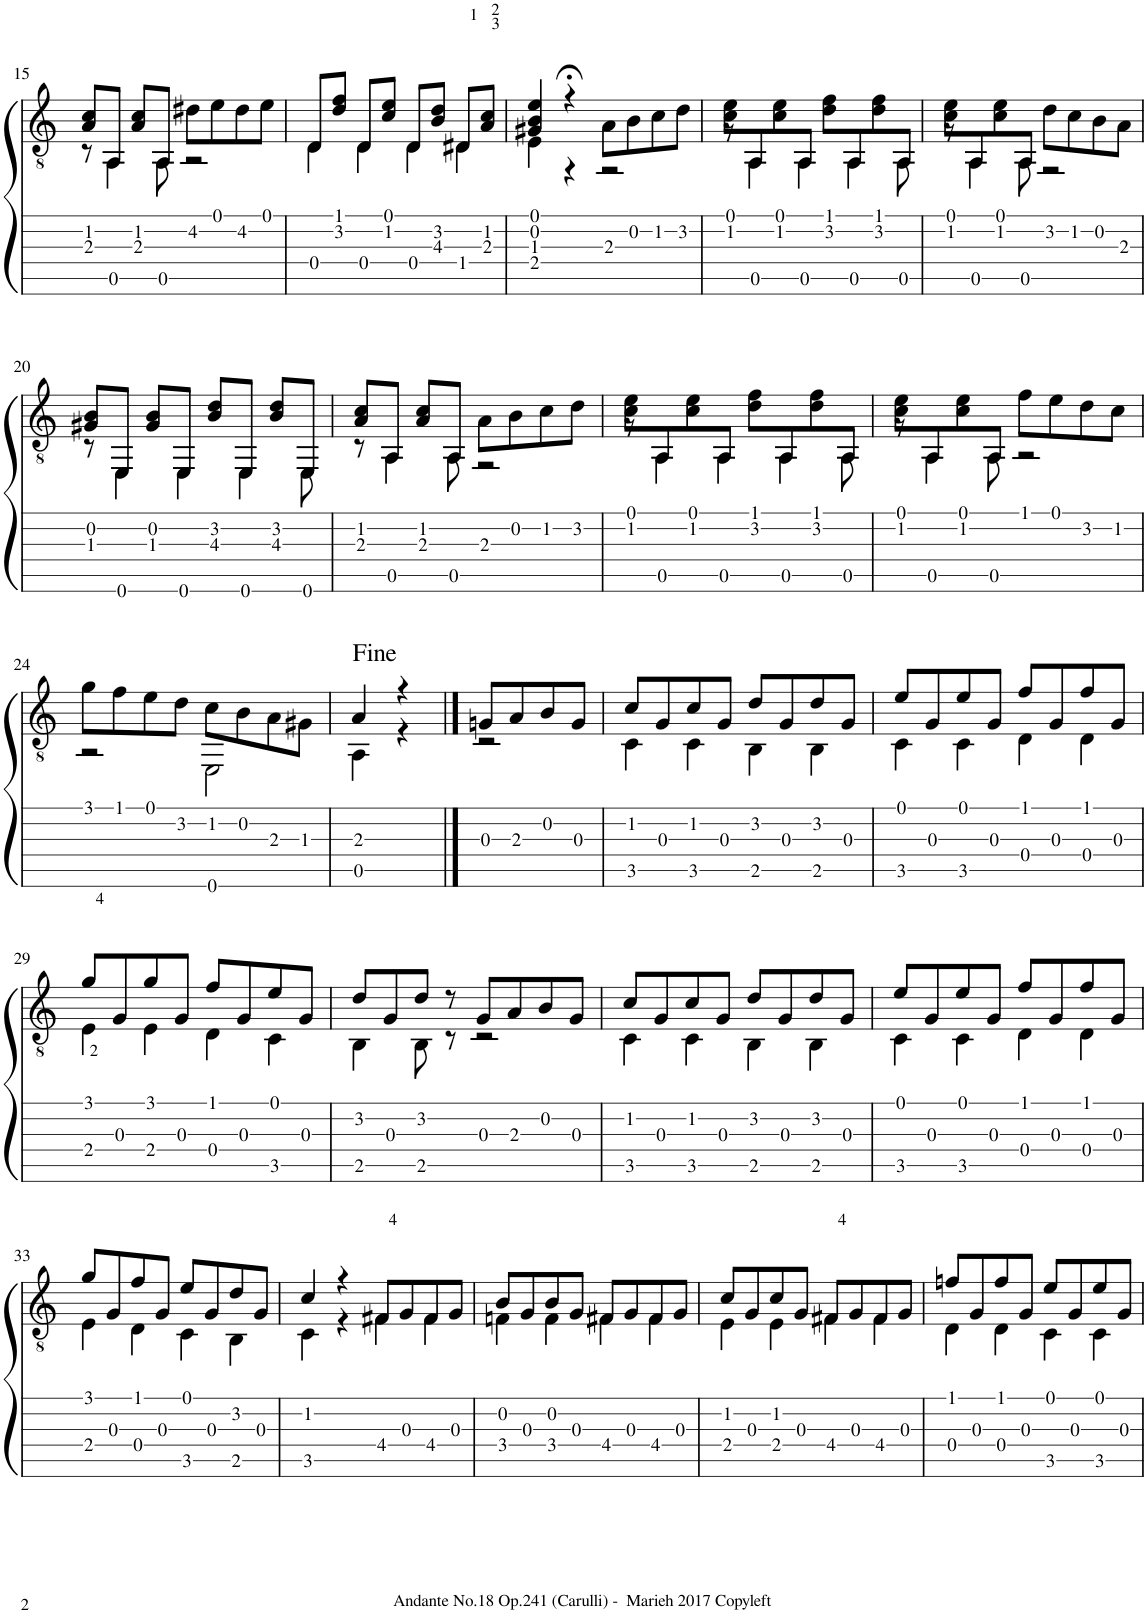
**kern	**kern
*part2	*part1
*staff2	*staff1
*I"Guitare classique [Tablature]	*I"Classical Guitar
!!LO:PB:g=z
*	*clefGv2
*k[]	*k[]
*M4/4	*M4/4
*met(c)	*met(c)
=15	=15
*^	*^
8A\ 8c\L	8r	8A/ 8c/L	8r
8AAJ	4r	8AA/J	4AA\
8A\ 8c\L	.	8A/ 8c/L	.
8AAJ	8r	8AA/J	8AA\
8d#XL	2r	8d#X\L	2r
8eJ	.	8e\	.
8d#L	.	8d#\	.
8eJ	.	8e\J	.
=16	=16	=16	=16
8DL	4r	8D/L	4D\
8d\ 8f\J	.	8d/ 8f/J	.
8DL	4r	8D/L	4D\
8c\ 8e\J	.	8c/ 8e/J	.
8DL	4r	8D/L	4D\
8B\ 8d\J	.	8B/ 8d/J	.
8D#XL	4r	8D#X/L	4D#\
8A\ 8c\J	.	8A/ 8c/J	.
=17	=17	=17	=17
4G#X 4B 4e	4E	4G#X/ 4B/ 4e/	4E\
4r	4r	4r;<	4r
8AL	2r	8A\L	2r
8BJ	.	8B\	.
8cL	.	8c\	.
8dJ	.	8d\J	.
=18	=18	=18	=18
8c\ 8e\L	8r	8c\ 8e\L	8r
8AAJ	4r	8AA/	4AA\
8c\ 8e\L	.	8c\ 8e\	.
8AAJ	4r	8AA/J	4AA\
8d\ 8f\L	.	8d\ 8f\L	.
8AAJ	4r	8AA/	4AA\
8d\ 8f\L	.	8d\ 8f\	.
8AAJ	8r	8AA/J	8AA\
=19	=19	=19	=19
8c\ 8e\L	8r	8c\ 8e\L	8r
8AAJ	4r	8AA/	4AA\
8c\ 8e\L	.	8c\ 8e\	.
8AAJ	8r	8AA/J	8AA\
8dL	2r	8d\L	2r
8cJ	.	8c\	.
8BL	.	8B\	.
8AJ	.	8A\J	.
!!LO:LB:g=z	!!
=20	=20	=20	=20
8G#X 8B	8r	8G#X/ 8B/L	8r
8r	4EE	8EE/J	4EE\
8G# 8B	.	8G#/ 8B/L	.
8r	4EE	8EE/J	4EE\
8B 8d	.	8B/ 8d/L	.
8r	4EE	8EE/J	4EE\
8B 8d	.	8B/ 8d/L	.
8r	8EE	8EE/J	8EE\
=21	=21	=21	=21
8A\ 8c\L	8r	8A/ 8c/L	8r
8AAJ	4r	8AA/J	4AA\
8A\ 8c\L	.	8A/ 8c/L	.
8AAJ	8r	8AA/J	8AA\
8AL	2r	8A\L	2r
8BJ	.	8B\	.
8cL	.	8c\	.
8dJ	.	8d\J	.
=22	=22	=22	=22
8c\ 8e\L	8r	8c\ 8e\L	8r
8AAJ	4r	8AA/	4AA\
8c\ 8e\L	.	8c\ 8e\	.
8AAJ	4r	8AA/J	4AA\
8d\ 8f\L	.	8d\ 8f\L	.
8AAJ	4r	8AA/	4AA\
8d\ 8f\L	.	8d\ 8f\	.
8AAJ	8r	8AA/J	8AA\
=23	=23	=23	=23
8c\ 8e\L	8r	8c\ 8e\L	8r
8AAJ	4r	8AA/	4AA\
8c\ 8e\L	.	8c\ 8e\	.
8AAJ	8r	8AA/J	8AA\
8fL	2r	8f\L	2r
8eJ	.	8e\	.
8dL	.	8d\	.
8cJ	.	8c\J	.
!!LO:LB:g=z	!!
=24	=24	=24	=24
8gL	2r	8g\L	2r
8fJ	.	8f\	.
8eL	.	8e\	.
8dJ	.	8d\J	.
8cL	2EE	8c\L	2EE\
8BJ	.	8B\	.
8AL	.	8A\	.
8G#XJ	.	8G#X\J	.
=25	=25	=25	=25
4A	4AA	4A/	4AA\
4r	4r	4r	4r
==26	==26	==26	==26
8GnL	2r	8Gn/L	2r
8AJ	.	8A/	.
8BL	.	8B/	.
8GJ	.	8G/J	.
=27	=27	=27	=27
8cL	4C	8c/L	4C\
8GJ	.	8G/	.
8cL	4C	8c/	4C\
8GJ	.	8G/J	.
8dL	4BB	8d/L	4BB\
8GJ	.	8G/	.
8dL	4BB	8d/	4BB\
8GJ	.	8G/J	.
=28	=28	=28	=28
8eL	4C	8e/L	4C\
8GJ	.	8G/	.
8eL	4C	8e/	4C\
8GJ	.	8G/J	.
8fL	4D	8f/L	4D\
8GJ	.	8G/	.
8fL	4D	8f/	4D\
8GJ	.	8G/J	.
!!LO:LB:g=z	!!
=29	=29	=29	=29
8gL	4E	8g/L	4E\
8GJ	.	8G/	.
8gL	4E	8g/	4E\
8GJ	.	8G/J	.
8fL	4D	8f/L	4D\
8GJ	.	8G/	.
8eL	4C	8e/	4C\
8GJ	.	8G/J	.
=30	=30	=30	=30
8dL	4BB	8d/L	4BB\
8GJ	.	8G/	.
8d	8BB	8d/J	8BB\
8r	8r	8r	8r
8GL	2r	8G/L	2r
8AJ	.	8A/	.
8BL	.	8B/	.
8GJ	.	8G/J	.
=31	=31	=31	=31
8cL	4C	8c/L	4C\
8GJ	.	8G/	.
8cL	4C	8c/	4C\
8GJ	.	8G/J	.
8dL	4BB	8d/L	4BB\
8GJ	.	8G/	.
8dL	4BB	8d/	4BB\
8GJ	.	8G/J	.
=32	=32	=32	=32
8eL	4C	8e/L	4C\
8GJ	.	8G/	.
8eL	4C	8e/	4C\
8GJ	.	8G/J	.
8fL	4D	8f/L	4D\
8GJ	.	8G/	.
8fL	4D	8f/	4D\
8GJ	.	8G/J	.
!!LO:LB:g=z	!!
=33	=33	=33	=33
8gL	4E	8g/L	4E\
8GJ	.	8G/	.
8fL	4D	8f/	4D\
8GJ	.	8G/J	.
8eL	4C	8e/L	4C\
8GJ	.	8G/	.
8dL	4BB	8d/	4BB\
8GJ	.	8G/J	.
=34	=34	=34	=34
4c	4C	4c/	4C\
4r	4r	4r	4r
8F#XL	4r	8F#X/L	4F#\
8GJ	.	8G/	.
8F#L	4r	8F#/	4F#\
8GJ	.	8G/J	.
=35	=35	=35	=35
8BL	4Fn	8B/L	4Fn\
8GJ	.	8G/	.
8BL	4F	8B/	4F\
8GJ	.	8G/J	.
8F#XL	4r	8F#X/L	4F#\
8GJ	.	8G/	.
8F#L	4r	8F#/	4F#\
8GJ	.	8G/J	.
=36	=36	=36	=36
8cL	4E	8c/L	4E\
8GJ	.	8G/	.
8cL	4E	8c/	4E\
8GJ	.	8G/J	.
8F#XL	4r	8F#X/L	4F#\
8GJ	.	8G/	.
8F#L	4r	8F#/	4F#\
8GJ	.	8G/J	.
=37	=37	=37	=37
8fnL	4D	8fn/L	4D\
8GJ	.	8G/	.
8fL	4D	8f/	4D\
8GJ	.	8G/J	.
8eL	4C	8e/L	4C\
8GJ	.	8G/	.
8eL	4C	8e/	4C\
8GJ	.	8G/J	.
*v	*v	*	*
*	*v	*v
=	=
*-	*-
